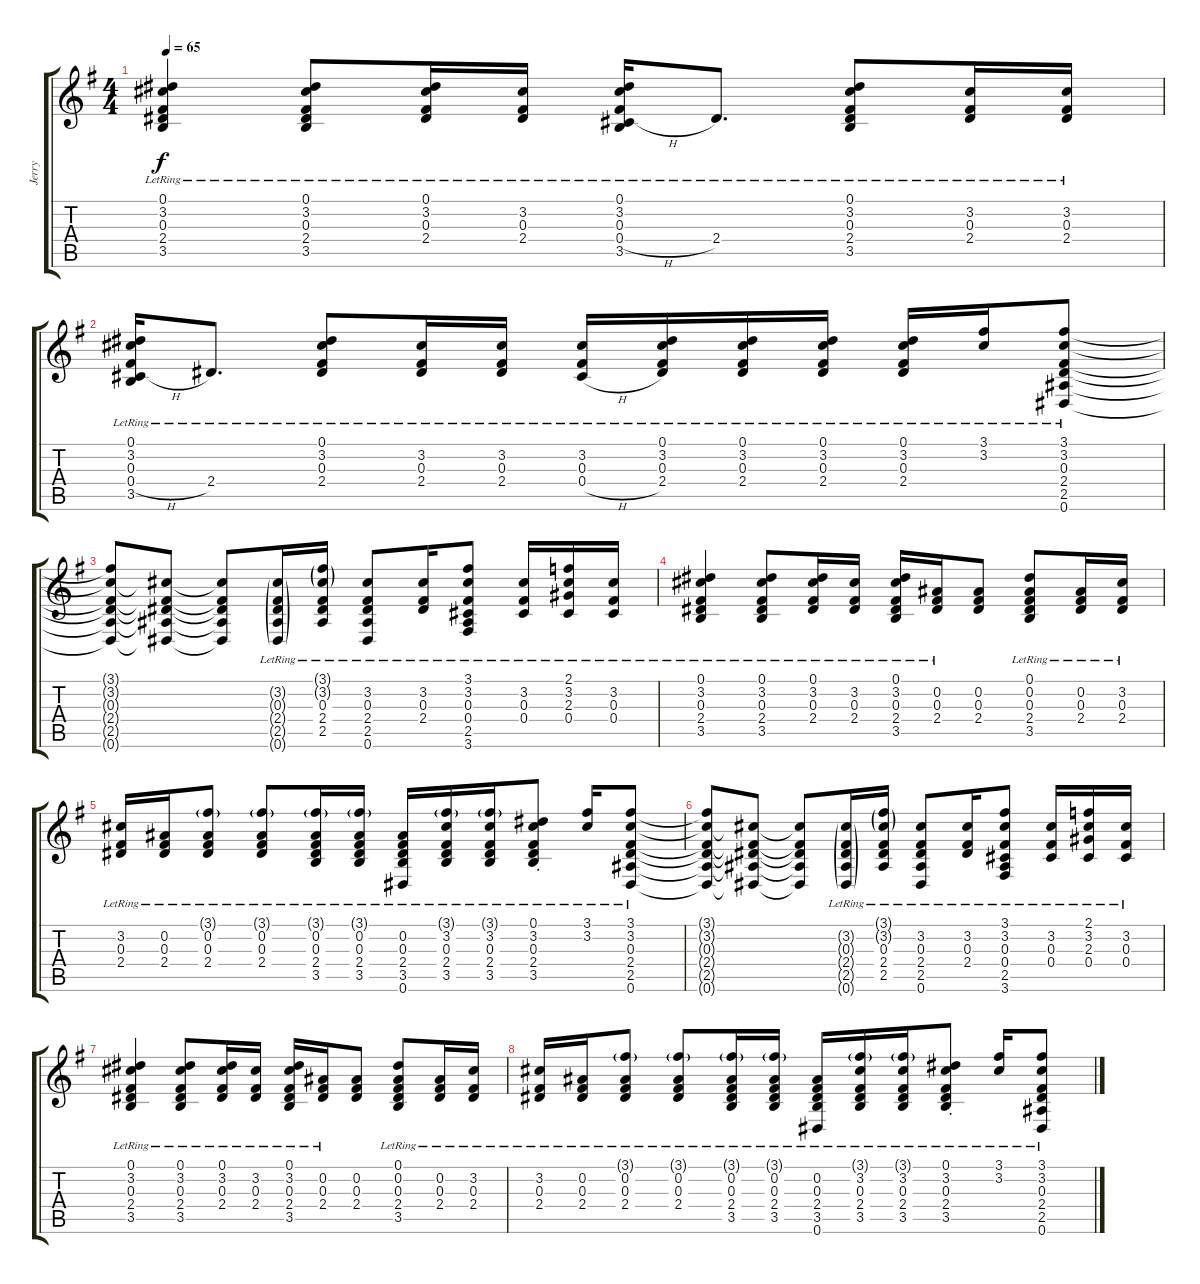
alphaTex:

\track ("Jerry" "Jerry") {instrument acousticguitarsteel}
\staff {score tabs}
\tuning (Eb4 Bb3 Gb3 Db3 Ab2 Eb2) {hide}
\ts (4 4)
\tempo 65
\clef g2
\ks eminor
(0.1{lr} 3.2{lr} 0.3{lr} 2.4{lr} 3.5{lr}).4{dy f} (0.1{lr} 3.2{lr} 0.3{lr} 2.4{lr} 3.5{lr}).8 (0.1{lr} 3.2{lr} 0.3{lr} 2.4{lr}).16 (3.2{lr} 0.3{lr} 2.4{lr}).16 (0.1{lr} 3.2{lr} 0.3{lr} 0.4{h lr} 3.5{lr}).16 2.4{lr}.8{d} (0.1{lr} 3.2{lr} 0.3{lr} 2.4{lr} 3.5{lr}).8 (3.2{lr} 0.3{lr} 2.4{lr}).16 (3.2{lr} 0.3{lr} 2.4{lr}).16 |
(0.1{lr} 3.2{lr} 0.3{lr} 0.4{h lr} 3.5{lr}).16 2.4{lr}.8{d} (0.1{lr} 3.2{lr} 0.3{lr} 2.4{lr}).8 (3.2{lr} 0.3{lr} 2.4{lr}).16 (3.2{lr} 0.3{lr} 2.4{lr}).16 (3.2{lr} 0.3{lr} 0.4{h lr}).16 (0.1{lr} 3.2{lr} 0.3{lr} 2.4{lr}).16 (0.1{lr} 3.2{lr} 0.3{lr} 2.4{lr}).16 (0.1{lr} 3.2{lr} 0.3{lr} 2.4{lr}).16 (0.1{lr} 3.2{lr} 0.3{lr} 2.4{lr}).16 (3.1{lr} 3.2{lr}).16 (3.1{lr} 3.2{lr} 0.3{lr} 2.4{lr} 2.5{lr} 0.6{lr}).8 |
(3.1{t} 3.2{t} 0.3{t} 2.4{t} 2.5{t} 0.6{t}).8 (3.2{t} 0.3{t} 2.4{t} 2.5{t} 0.6{t}).8 (3.2{t} 0.3{t} 2.4{t} 2.5{t} 0.6{t}).8 (3.2{g lr} 0.3{g lr} 2.4{g lr} 2.5{g lr} 0.6{g lr}).16 (3.1{g lr} 3.2{g lr} 0.3{lr} 2.4{lr} 2.5{lr}).16 (3.2{lr} 0.3{lr} 2.4{lr} 2.5{lr} 0.6{lr}).8 (3.2{lr} 0.3{lr} 2.4{lr}).16 (3.1{lr} 3.2{lr} 0.3{lr} 0.4{lr} 2.5{lr} 3.6{lr}).8 (3.2{lr} 0.3{lr} 0.4{lr}).16 (2.1{lr} 3.2{lr} 2.3{lr} 0.4{lr}).16 (3.2{lr} 0.3{lr} 0.4{lr}).16 |
(0.1{lr} 3.2{lr} 0.3{lr} 2.4{lr} 3.5{lr}).4 (0.1{lr} 3.2{lr} 0.3{lr} 2.4{lr} 3.5{lr}).8 (0.1{lr} 3.2{lr} 0.3{lr} 2.4{lr}).16 (3.2{lr} 0.3{lr} 2.4{lr}).16 (0.1{lr} 3.2{lr} 0.3{lr} 2.4{lr} 3.5{lr}).16 (0.2{lr} 0.3{lr} 2.4{lr}).16 (0.2 0.3 2.4).8 (0.1{lr} 0.2{lr} 0.3{lr} 2.4{lr} 3.5{lr}).8 (0.2{lr} 0.3{lr} 2.4{lr}).16 (3.2{lr} 0.3{lr} 2.4{lr}).16 |
(3.2{lr} 0.3{lr} 2.4{lr}).16 (0.2{lr} 0.3{lr} 2.4{lr}).16 (3.1{g lr} 0.2{lr} 0.3{lr} 2.4{lr}).8 (3.1{g lr} 0.2{lr} 0.3{lr} 2.4{lr}).8 (3.1{g lr} 0.2{lr} 0.3{lr} 2.4{lr} 3.5{lr}).16 (3.1{g lr} 0.2{lr} 0.3{lr} 2.4{lr} 3.5{lr}).16 (0.2{lr} 0.3{lr} 2.4{lr} 3.5{lr} 0.6{lr}).16 (3.1{g lr} 3.2{lr} 0.3{lr} 2.4{lr} 3.5{lr}).16 (3.1{g lr} 3.2{lr} 0.3{lr} 2.4{lr} 3.5{lr}).16 (0.1{st lr} 3.2{st lr} 0.3{st lr} 2.4{st lr} 3.5{lr}).8 (3.1{lr} 3.2{lr}).16 (3.1{lr} 3.2{lr} 0.3{lr} 2.4{lr} 2.5{lr} 0.6{lr}).8 |
(3.1{t} 3.2{t} 0.3{t} 2.4{t} 2.5{t} 0.6{t}).8{volume 0} (3.2{t} 0.3{t} 2.4{t} 2.5{t} 0.6{t}).8 (3.2{t} 0.3{t} 2.4{t} 2.5{t} 0.6{t}).8 (3.2{g lr} 0.3{g lr} 2.4{g lr} 2.5{g lr} 0.6{g lr}).16 (3.1{g lr} 3.2{g lr} 0.3{lr} 2.4{lr} 2.5{lr}).16 (3.2{lr} 0.3{lr} 2.4{lr} 2.5{lr} 0.6{lr}).8 (3.2{lr} 0.3{lr} 2.4{lr}).16 (3.1{lr} 3.2{lr} 0.3{lr} 0.4{lr} 2.5{lr} 3.6{lr}).8 (3.2{lr} 0.3{lr} 0.4{lr}).16 (2.1{lr} 3.2{lr} 2.3{lr} 0.4{lr}).16 (3.2{lr} 0.3{lr} 0.4{lr}).16 |
(0.1{lr} 3.2{lr} 0.3{lr} 2.4{lr} 3.5{lr}).4 (0.1{lr} 3.2{lr} 0.3{lr} 2.4{lr} 3.5{lr}).8 (0.1{lr} 3.2{lr} 0.3{lr} 2.4{lr}).16 (3.2{lr} 0.3{lr} 2.4{lr}).16 (0.1{lr} 3.2{lr} 0.3{lr} 2.4{lr} 3.5{lr}).16 (0.2{lr} 0.3{lr} 2.4{lr}).16 (0.2 0.3 2.4).8 (0.1{lr} 0.2{lr} 0.3{lr} 2.4{lr} 3.5{lr}).8 (0.2{lr} 0.3{lr} 2.4{lr}).16 (3.2{lr} 0.3{lr} 2.4{lr}).16 |
(3.2{lr} 0.3{lr} 2.4{lr}).16 (0.2{lr} 0.3{lr} 2.4{lr}).16 (3.1{g lr} 0.2{lr} 0.3{lr} 2.4{lr}).8 (3.1{g lr} 0.2{lr} 0.3{lr} 2.4{lr}).8 (3.1{g lr} 0.2{lr} 0.3{lr} 2.4{lr} 3.5{lr}).16 (3.1{g lr} 0.2{lr} 0.3{lr} 2.4{lr} 3.5{lr}).16 (0.2{lr} 0.3{lr} 2.4{lr} 3.5{lr} 0.6{lr}).16 (3.1{g lr} 3.2{lr} 0.3{lr} 2.4{lr} 3.5{lr}).16 (3.1{g lr} 3.2{lr} 0.3{lr} 2.4{lr} 3.5{lr}).16 (0.1{st lr} 3.2{st lr} 0.3{st lr} 2.4{st lr} 3.5{lr}).8 (3.1{lr} 3.2{lr}).16 (3.1{lr} 3.2{lr} 0.3{lr} 2.4{lr} 2.5{lr} 0.6{lr}).8
